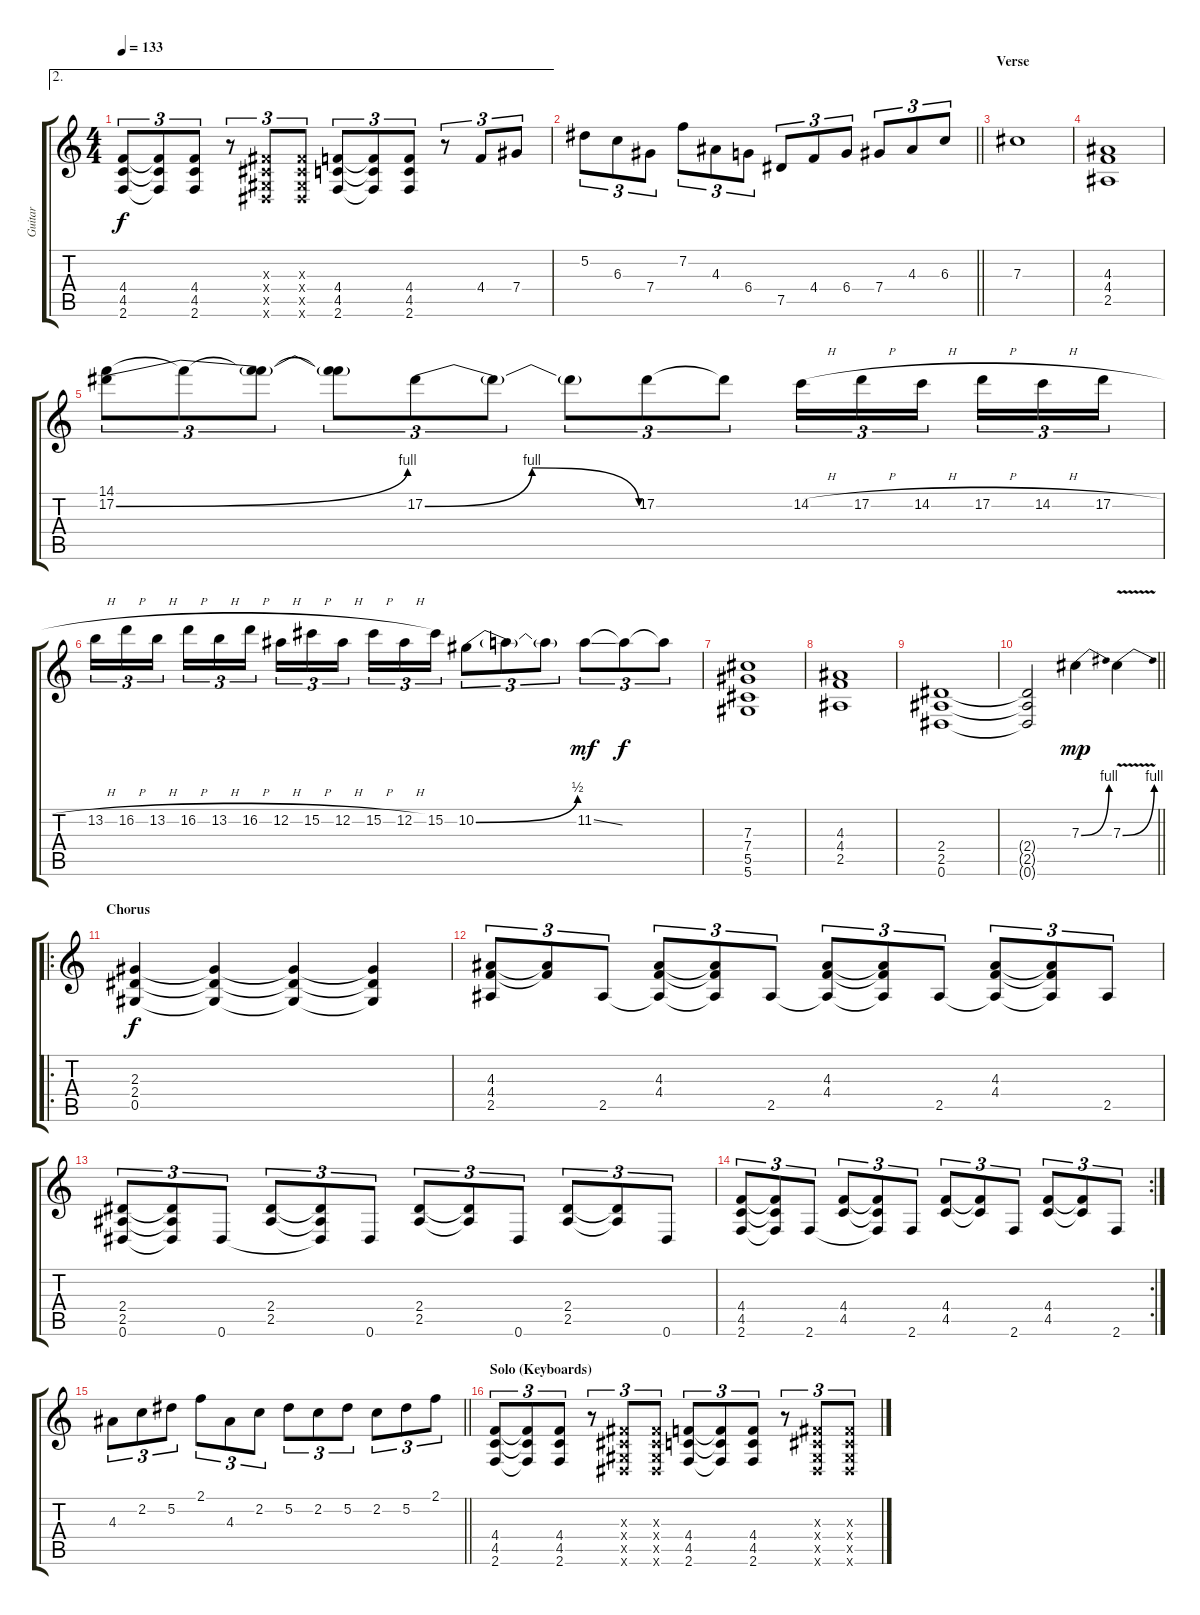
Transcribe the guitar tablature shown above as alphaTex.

\track ("Guitar" "Guitar") {instrument distortionguitar}
\staff {score tabs}
\tuning (Eb4 Bb3 Gb3 Db3 Ab2 Eb2) {hide}
\ae 2
\ts (4 4)
\tempo 133
\clef g2
\ks c
(4.4 4.5 2.6).8{tu (3 2) dy f} (4.4{t} 4.5{t} 2.6{t}).8{tu (3 2)} (4.4 4.5 2.6).8{tu (3 2)} r.8{tu (3 2)} (0.3{x} 0.4{x} 0.5{x} 0.6{x}).8{tu (3 2)} (0.3{x} 0.4{x} 0.5{x} 0.6{x}).8{tu (3 2)} (4.4 4.5 2.6).8{tu (3 2)} (4.4{t} 4.5{t} 2.6{t}).8{tu (3 2)} (4.4 4.5 2.6).8{tu (3 2)} r.8{tu (3 2)} 4.4.8{tu (3 2)} 7.4.8{tu (3 2)} |
\barLineRight lightlight
5.2.8{tu (3 2)} 6.3.8{tu (3 2)} 7.4.8{tu (3 2)} 7.2.8{tu (3 2)} 4.3.8{tu (3 2)} 6.4.8{tu (3 2)} 7.5.8{tu (3 2)} 4.4.8{tu (3 2)} 6.4.8{tu (3 2)} 7.4.8{tu (3 2)} 4.3.8{tu (3 2)} 6.3.8{tu (3 2)} |
\section ("" "Verse")
7.3.1 |
(4.3 4.4 2.5).1 |
(14.1 17.2{be (bend 0 0 60 4)}).8{tu (3 2)} 14.1{t}.8{tu (3 2)} (14.1{t} 17.2{t}).8{tu (3 2)} (14.1{t} 17.2{t}).8{tu (3 2)} 17.2{be (bendrelease 0 0 30 4 30 4 60 0)}.8{tu (3 2)} 17.2{t}.8{tu (3 2)} 17.2{t}.8{tu (3 2)} 17.2.8{tu (3 2)} 17.2{t}.8{tu (3 2)} 14.2{h}.16{tu (3 2)} 17.2{h}.16{tu (3 2)} 14.2{h}.16{tu (3 2) beam splitsecondary} 17.2{h}.16{tu (3 2)} 14.2{h}.16{tu (3 2)} 17.2{h}.16{tu (3 2)} |
13.2{h}.16{tu (3 2)} 16.2{h}.16{tu (3 2)} 13.2{h}.16{tu (3 2) beam splitsecondary} 16.2{h}.16{tu (3 2)} 13.2{h}.16{tu (3 2)} 16.2{h}.16{tu (3 2)} 12.2{h}.16{tu (3 2)} 15.2{h}.16{tu (3 2)} 12.2{h}.16{tu (3 2) beam splitsecondary} 15.2{h}.16{tu (3 2)} 12.2{h}.16{tu (3 2)} 15.2.16{tu (3 2)} 10.2{be (bend 0 0 60 2)}.8{tu (3 2)} 10.2{t}.8{tu (3 2)} 10.2{t}.8{tu (3 2)} 11.2{ss}.8{tu (3 2) dy mf} 11.2{t}.8{tu (3 2) dy f} 11.2{t}.8{tu (3 2)} |
(7.3 7.4 5.5 5.6).1 |
(4.3 4.4 2.5).1 |
(2.4 2.5 0.6).1 |
\barLineRight lightlight
(2.4{t} 2.5{t} 0.6{t}).2 7.3{be (bend 0 0 60 4)}.4{dy mp} 7.3{be (bend 0 0 60 4) v}.4 |
\ro
\section ("" "Chorus")
(2.3 2.4 0.5).4{dy f} (2.3{t} 2.4{t} 0.5{t}).4 (2.3{t} 2.4{t} 0.5{t}).4 (2.3{t} 2.4{t} 0.5{t}).4 |
(4.3 4.4 2.5).8{tu (3 2)} (4.3{t} 4.4{t}).8{tu (3 2)} 2.5.8{tu (3 2)} (4.3 4.4 2.5{t}).8{tu (3 2)} (4.3{t} 4.4{t} 2.5{t}).8{tu (3 2)} 2.5.8{tu (3 2)} (4.3 4.4 2.5{t}).8{tu (3 2)} (4.3{t} 4.4{t} 2.5{t}).8{tu (3 2)} 2.5.8{tu (3 2)} (4.3 4.4 2.5{t}).8{tu (3 2)} (4.3{t} 4.4{t} 2.5{t}).8{tu (3 2)} 2.5.8{tu (3 2)} |
(2.4 2.5 0.6).8{tu (3 2)} (2.4{t} 2.5{t} 0.6{t}).8{tu (3 2)} 0.6.8{tu (3 2)} (2.4 2.5).8{tu (3 2)} (2.4{t} 2.5{t} 0.6{t}).8{tu (3 2)} 0.6.8{tu (3 2)} (2.4 2.5).8{tu (3 2)} (2.4{t} 2.5{t}).8{tu (3 2)} 0.6.8{tu (3 2)} (2.4 2.5).8{tu (3 2)} (2.4{t} 2.5{t}).8{tu (3 2)} 0.6.8{tu (3 2)} |
\rc 2
(4.4 4.5 2.6).8{tu (3 2)} (4.4{t} 4.5{t} 2.6{t}).8{tu (3 2)} 2.6.8{tu (3 2)} (4.4 4.5).8{tu (3 2)} (4.4{t} 4.5{t} 2.6{t}).8{tu (3 2)} 2.6.8{tu (3 2)} (4.4 4.5).8{tu (3 2)} (4.4{t} 4.5{t}).8{tu (3 2)} 2.6.8{tu (3 2)} (4.4 4.5).8{tu (3 2)} (4.4{t} 4.5{t}).8{tu (3 2)} 2.6.8{tu (3 2)} |
\barLineRight lightlight
4.3.8{tu (3 2)} 2.2.8{tu (3 2)} 5.2.8{tu (3 2)} 2.1.8{tu (3 2)} 4.3.8{tu (3 2)} 2.2.8{tu (3 2)} 5.2.8{tu (3 2)} 2.2.8{tu (3 2)} 5.2.8{tu (3 2)} 2.2.8{tu (3 2)} 5.2.8{tu (3 2)} 2.1.8{tu (3 2)} |
\section ("" "Solo (Keyboards)")
(4.4 4.5 2.6).8{tu (3 2)} (4.4{t} 4.5{t} 2.6{t}).8{tu (3 2)} (4.4 4.5 2.6).8{tu (3 2)} r.8{tu (3 2)} (0.3{x} 0.4{x} 0.5{x} 0.6{x}).8{tu (3 2)} (0.3{x} 0.4{x} 0.5{x} 0.6{x}).8{tu (3 2)} (4.4 4.5 2.6).8{tu (3 2)} (4.4{t} 4.5{t} 2.6{t}).8{tu (3 2)} (4.4 4.5 2.6).8{tu (3 2)} r.8{tu (3 2)} (0.3{x} 0.4{x} 0.5{x} 0.6{x}).8{tu (3 2)} (0.3{x} 0.4{x} 0.5{x} 0.6{x}).8{tu (3 2)}
